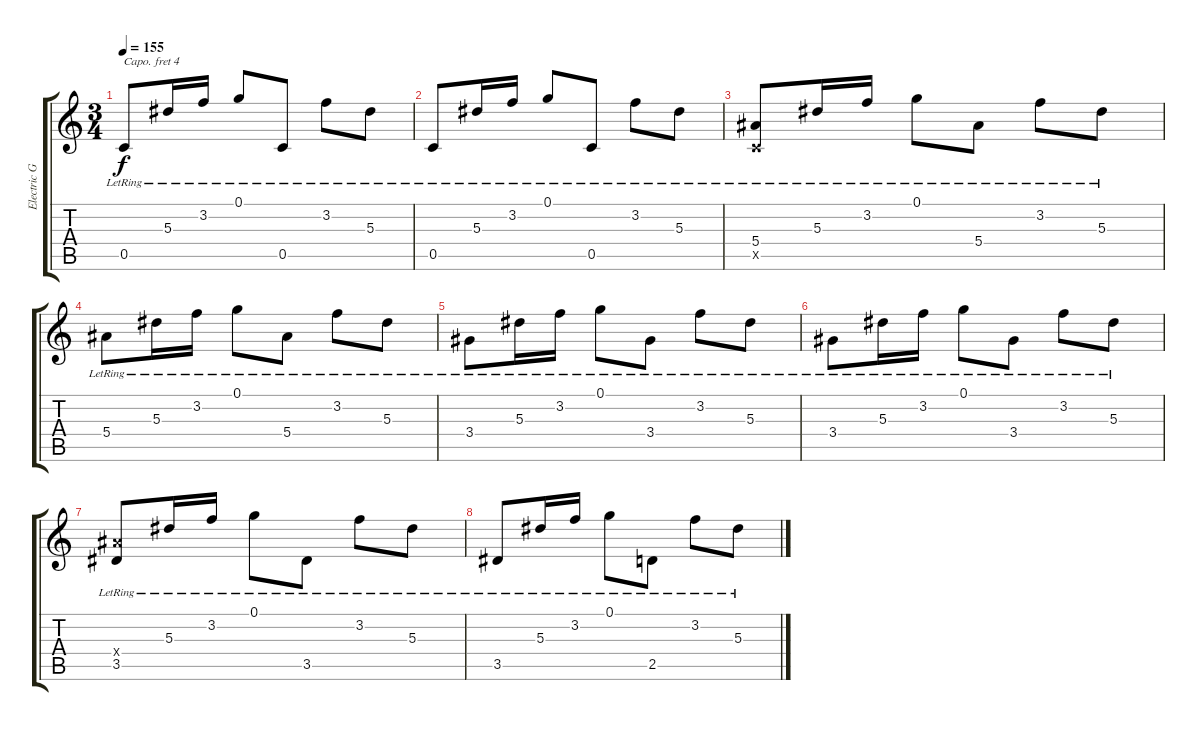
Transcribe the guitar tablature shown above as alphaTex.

\track ("Electric Guitar" "Electric G") {instrument electricguitarclean}
\staff {score tabs}
\capo 4
\tuning (Eb4 Bb3 Gb3 Db3 Ab2 Eb2) {hide}
\ts (3 4)
\tempo 155
\clef g2
\ks c
0.5{lr}.8{dy f} 5.3{lr}.16 3.2{lr}.16 0.1{lr}.8 0.5{lr}.8 3.2{lr}.8 5.3{lr}.8 |
0.5{lr}.8 5.3{lr}.16 3.2{lr}.16 0.1{lr}.8 0.5{lr}.8 3.2{lr}.8 5.3{lr}.8 |
(5.4{lr} 0.5{x}).8 5.3{lr}.16 3.2{lr}.16 0.1{lr}.8 5.4{lr}.8 3.2{lr}.8 5.3{lr}.8 |
5.4{lr}.8 5.3{lr}.16 3.2{lr}.16 0.1{lr}.8 5.4{lr}.8 3.2{lr}.8 5.3{lr}.8 |
3.4{lr}.8 5.3{lr}.16 3.2{lr}.16 0.1{lr}.8 3.4{lr}.8 3.2{lr}.8 5.3{lr}.8 |
3.4{lr}.8 5.3{lr}.16 3.2{lr}.16 0.1{lr}.8 3.4{lr}.8 3.2{lr}.8 5.3{lr}.8 |
(5.4{x} 3.5{lr}).8 5.3{lr}.16 3.2{lr}.16 0.1{lr}.8 3.5{lr}.8 3.2{lr}.8 5.3{lr}.8 |
3.5{lr}.8 5.3{lr}.16 3.2{lr}.16 0.1{lr}.8 2.5{lr}.8 3.2{lr}.8 5.3{lr}.8
